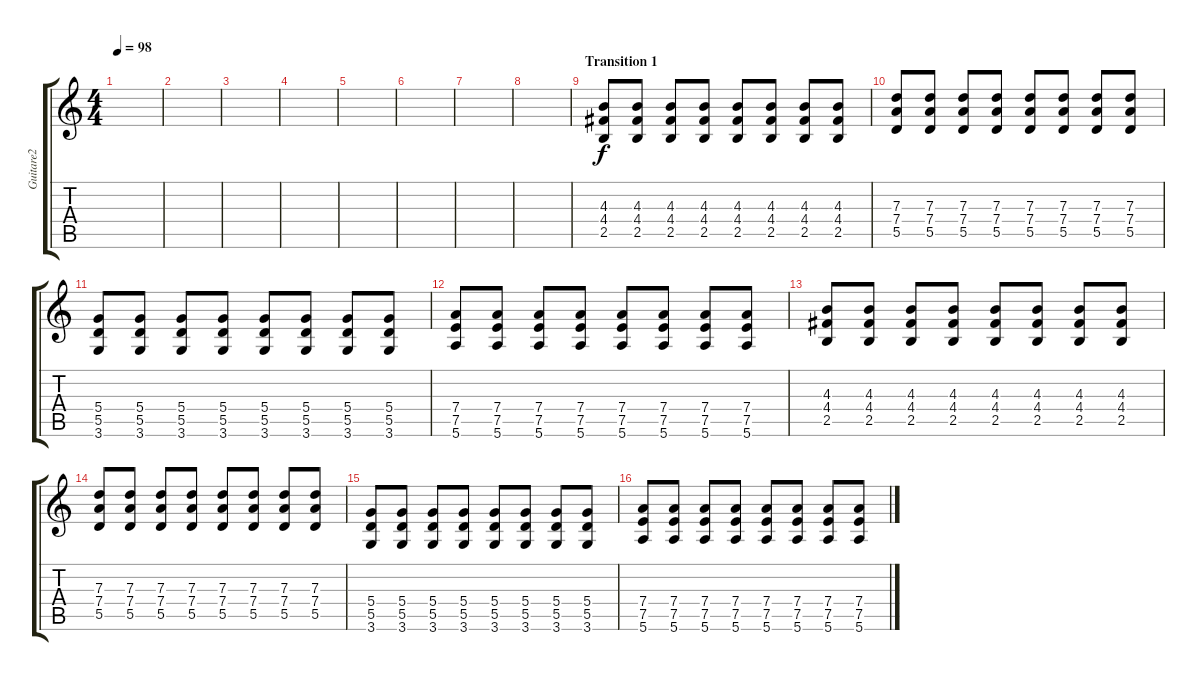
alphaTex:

\track ("Guitare2" "Guitare2") {instrument distortionguitar}
\staff {score tabs}
\tuning (E4 B3 G3 D3 A2 E2) {hide}
\ts (4 4)
\tempo 98
\clef g2
\ks c
|
|
|
|
|
|
|
|
\section ("" "Transition 1")
(4.3 4.4 2.5).8 (4.3 4.4 2.5).8 (4.3 4.4 2.5).8 (4.3 4.4 2.5).8 (4.3 4.4 2.5).8 (4.3 4.4 2.5).8 (4.3 4.4 2.5).8 (4.3 4.4 2.5).8 |
(7.3 7.4 5.5).8 (7.3 7.4 5.5).8 (7.3 7.4 5.5).8 (7.3 7.4 5.5).8 (7.3 7.4 5.5).8 (7.3 7.4 5.5).8 (7.3 7.4 5.5).8 (7.3 7.4 5.5).8 |
(5.4 5.5 3.6).8 (5.4 5.5 3.6).8 (5.4 5.5 3.6).8 (5.4 5.5 3.6).8 (5.4 5.5 3.6).8 (5.4 5.5 3.6).8 (5.4 5.5 3.6).8 (5.4 5.5 3.6).8 |
(7.4 7.5 5.6).8 (7.4 7.5 5.6).8 (7.4 7.5 5.6).8 (7.4 7.5 5.6).8 (7.4 7.5 5.6).8 (7.4 7.5 5.6).8 (7.4 7.5 5.6).8 (7.4 7.5 5.6).8 |
(4.3 4.4 2.5).8 (4.3 4.4 2.5).8 (4.3 4.4 2.5).8 (4.3 4.4 2.5).8 (4.3 4.4 2.5).8 (4.3 4.4 2.5).8 (4.3 4.4 2.5).8 (4.3 4.4 2.5).8 |
(7.3 7.4 5.5).8 (7.3 7.4 5.5).8 (7.3 7.4 5.5).8 (7.3 7.4 5.5).8 (7.3 7.4 5.5).8 (7.3 7.4 5.5).8 (7.3 7.4 5.5).8 (7.3 7.4 5.5).8 |
(5.4 5.5 3.6).8 (5.4 5.5 3.6).8 (5.4 5.5 3.6).8 (5.4 5.5 3.6).8 (5.4 5.5 3.6).8 (5.4 5.5 3.6).8 (5.4 5.5 3.6).8 (5.4 5.5 3.6).8 |
(7.4 7.5 5.6).8 (7.4 7.5 5.6).8 (7.4 7.5 5.6).8 (7.4 7.5 5.6).8 (7.4 7.5 5.6).8 (7.4 7.5 5.6).8 (7.4 7.5 5.6).8 (7.4 7.5 5.6).8
